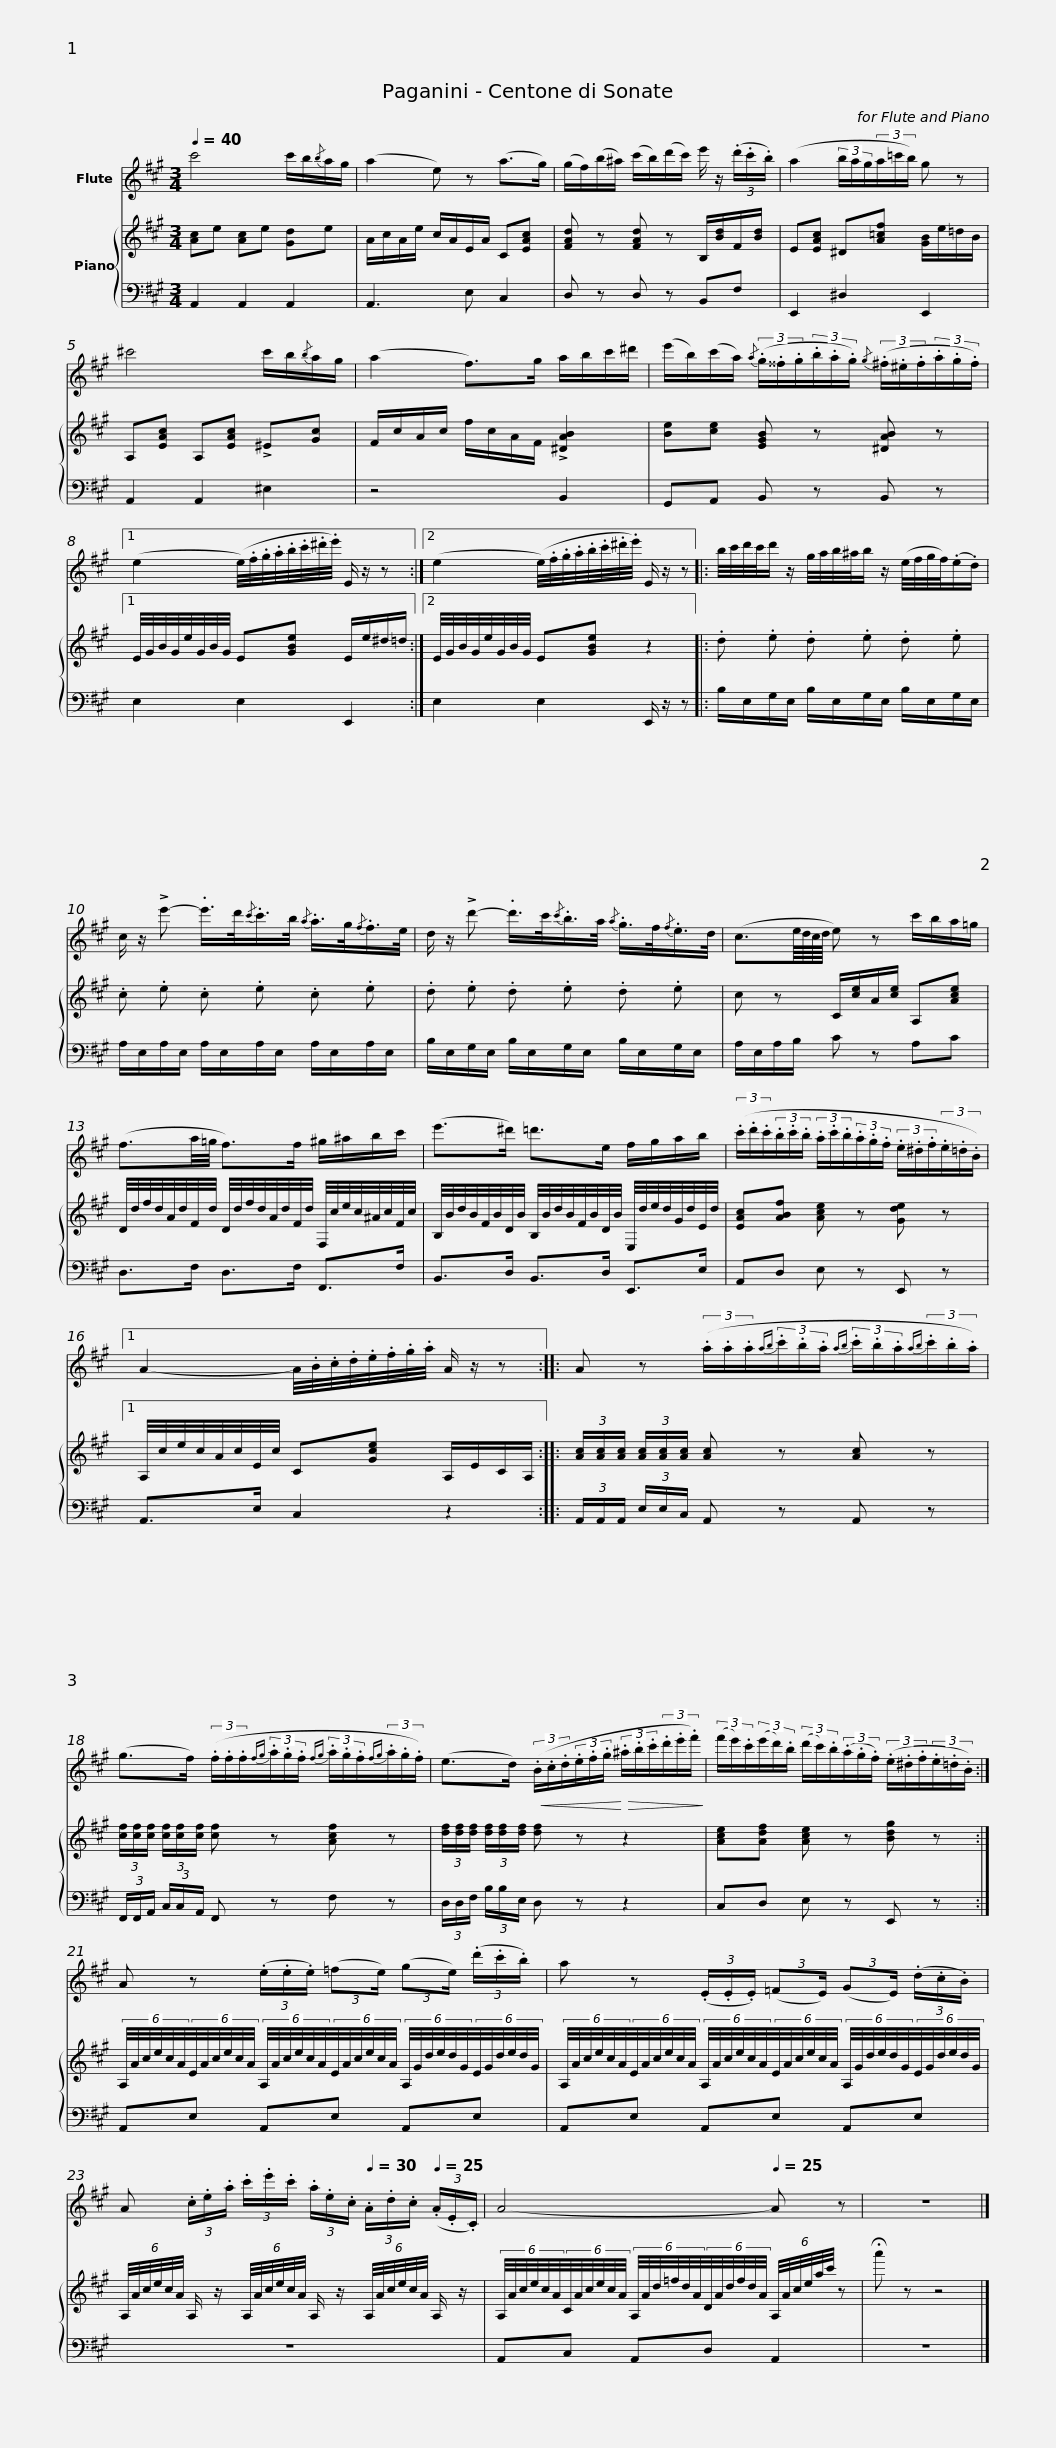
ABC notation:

X:1
%%score 1 { 2 | 3 }
L:1/8
Q:1/4=40
M:3/4
I:linebreak $
K:A
V:1 treble
V:2 treble
V:3 bass
V:1
 c'4 c'/b/{/b}a/g/ | (a2 e) z (a>g) | (g/f/)(b/^a/) (c'/b/)(d'/c'/) e'/ z/ (3(.d'/.c'/.b/) | (a2 (3b/a/g/(3a/=c'/b/) g z |$ ^c'4 c'/b/{/b}a/g/ | %5
 (a2 f>)g a/b/c'/^d'/ | (e'/b/)(c'/a/){/a} (3(.g/.^^f/.g/(3.b/.a/.g/){/g} (3(.^f/.^e/.f/(3.a/.g/.f/) |1$ (e2 (e/4).f/4.g/4.a/4.b/4.c'/4.^d'/4.e'/4) E/ z/ z :|2 (e2 (e/4).f/4.g/4.a/4.b/4.c'/4.^d'/4.e'/4) E/ z/ z |:$ b/4c'/4d'/4c'/4d'/ z/ g/4a/4b/4^a/4b/ z/ (e/4f/4g/4f/4)(.e/.d/) | %10
 c/ z/ !>!e'- .e'/>d'/{/c'}.c'/>b/{/a} .a/>g/{/f}.f/>e/ | d/ z/ !>!d'- .d'/>c'/{/c'}.b/>a/{/a} .g/>f/{/f}.e/>d/ |$ (c3/2e/8d/8c/8d/8 e) z c'/b/a/=g/ | (f3/2a/4=g/4 f>)f ^g/^a/b/c'/ | (e'>^d') =d'>e f/g/a/b/ |$ %15
 (3(.c'/.d'/.c'/(3.b/.c'/.b/ (3.a/.c'/.b/(3.a/.g/.f/ (3.e/.^d/.f/(3.e/.=d/.B/) |1 A2- A/4.B/4.c/4.d/4.e/4.f/4.g/4.a/4 A/ z/ z ::$ A z (3(.a/.a/.a/{ab}(3.c'/.b/.a/{ab} (3.c'/.b/.a/{ab}(3.c'/.b/.a/) | (g>f) (3(.f/.f/.f/{fg}(3.a/.g/.f/{fg} (3.a/.g/.f/{fg}(3.a/.g/.f/) |$ (e>d)!<(! (3(.B/.c/.d/(3.e/.f/.g/!<)!!>(! (3.^a/.b/.c'/(3.d'/.e'/.f'/)!>)! | %20
 (3(f'/e'/).c'/(3(e'/d'/).b/ (3(d'/c'/).b/(3(.a/.g/.f/) (3(.e/.^d/.f/(3.e/.=d/.B/) :|$ A z (3(.e/.e/.e/) (3:2:2(=fe/) (3:2:2(ge/) (3(.d'/.c'/.b/) | a z (3(.E/.E/.E/) (3:2:2(=FE/) (3:2:2(GE/) (3(.d/.c/.B/) |$ A (3.c/.e/.a/ (3.c'/.e'/.c'/ (3.a/.e/.c/[Q:1/4=30] (3.A/.d/.c/[Q:1/4=25] (3(.A/.E/.C/) |[Q:1/4=30] A4-[Q:1/4=25] A z | %25
 z6 |] %26
V:2
 [Ac]e [Ac]e [Gd]e | A/c/A/e/ c/A/E/A/ C[EAc] | [FAd] z [FAd] z B,/[Bd]/F/[Bd]/ | E[EAc] ^D[A=cf] [GB]/e/=d/B/ |$ A,[EAc] A,[EAc] !>!^E[Gc] | %5
 F/c/A/c/ f/c/A/F/ !>![^DAB]2 | [Be][ce] [EGB] z [^DAB] z |1$ E/4G/4B/4G/4e/4G/4B/4G/4 E[GBe] E/e/^d/=d/ :|2 E/4G/4B/4G/4e/4G/4B/4G/4 E[GBe] z2 |:$ .d .e .d .e .d .e | %10
 .c .e .c .e .c .e | .d .e .d .e .d .e |$ c z C/[ce]/A/[ce]/ A,[Ace] | D/4d/4f/4d/4A/4d/4F/4d/4 D/4d/4f/4d/4A/4d/4F/4d/4 F,/4c/4e/4c/4^A/4c/4F/4c/4 | B,/4B/4d/4B/4F/4B/4D/4B/4 B,/4B/4d/4B/4F/4B/4D/4B/4 E,/4d/4e/4d/4G/4d/4E/4d/4 |$ %15
 [EAc][ABf] [Ace] z [Gde] z |1 A,/4c/4e/4c/4A/4c/4E/4c/4 C[Gce] A,/E/C/A,/ ::$ (3[Ac]/[Ac]/[Ac]/ (3[Ac]/[Ac]/[Ac]/ [Ac] z [Ac] z | (3[cf]/[cf]/[cf]/ (3[cf]/[cf]/[cf]/ [cf] z [Acf] z |$ (3[df]/[df]/[df]/ (3[df]/[df]/[df]/ [df] z z2 | %20
 [Ace][Adf] [Ace] z [Bdg] z :|$ (6:4:6A,/4A/4c/4e/4c/4A/4(6:4:6E/4A/4c/4e/4c/4A/4 (6:4:6A,/4A/4c/4e/4c/4A/4(6:4:6E/4A/4c/4e/4c/4A/4 (6:4:6A,/4G/4d/4e/4d/4G/4(6:4:6E/4G/4d/4e/4d/4G/4 | (6:4:6A,/4A/4c/4e/4c/4A/4(6:4:6E/4A/4c/4e/4c/4A/4 (6:4:6A,/4A/4c/4e/4c/4A/4(6:4:6E/4A/4c/4e/4c/4A/4 (6:4:6A,/4G/4d/4e/4d/4G/4(6:4:6E/4G/4d/4e/4d/4G/4 |$ (6:4:6A,/4A/4c/4e/4c/4A/4 A,/ z/ (6:4:6A,/4A/4c/4e/4c/4A/4 A,/ z/ (6:4:6A,/4A/4c/4e/4c/4A/4 A,/ z/ | (6:4:6A,/4A/4c/4e/4c/4A/4(6:4:6C/4A/4c/4e/4c/4A/4 (6:4:6A,/4A/4d/4=f/4d/4A/4(6:4:6D/4A/4d/4f/4d/4A/4 (6:4:6A,/4A/4c/4e/4a/4c'/4 z | %25
 !fermata!a' z z4 |] %26
V:3
 A,,2 A,,2 A,,2 | A,,3 E, C,2 | D, z D, z B,,F, | E,,2 ^D,2 E,,2 |$ A,,2 A,,2 ^E,2 | %5
 z4 B,,2 | G,,A,, B,, z B,, z |1$ E,2 E,2 E,,2 :|2 E,2 E,2 E,,/ z/ z |:$ B,/E,/G,/E,/ B,/E,/G,/E,/ B,/E,/G,/E,/ | %10
 A,/E,/A,/E,/ A,/E,/A,/E,/ A,/E,/A,/E,/ | B,/E,/G,/E,/ B,/E,/G,/E,/ B,/E,/G,/E,/ |$ A,/E,/A,/B,/ C z A,C | D,>F, D,>F, F,,>F, | B,,>D, B,,>D, E,,>E, |$ %15
 A,,D, E, z E,, z |1 A,,>E, C,2 z2 ::$ (3A,,/A,,/A,,/ (3E,/E,/C,/ A,, z A,, z | (3F,,/F,,/A,,/ (3C,/C,/A,,/ F,, z F, z |$ (3D,/D,/F,/ (3B,/B,/E,/ D, z z2 | %20
 C,D, E, z E,, z :|$ A,,E, A,,E, A,,E, | A,,E, A,,E, A,,E, |$ z6 | A,,C, A,,D, A,,2 | %25
 z6 |] %26
